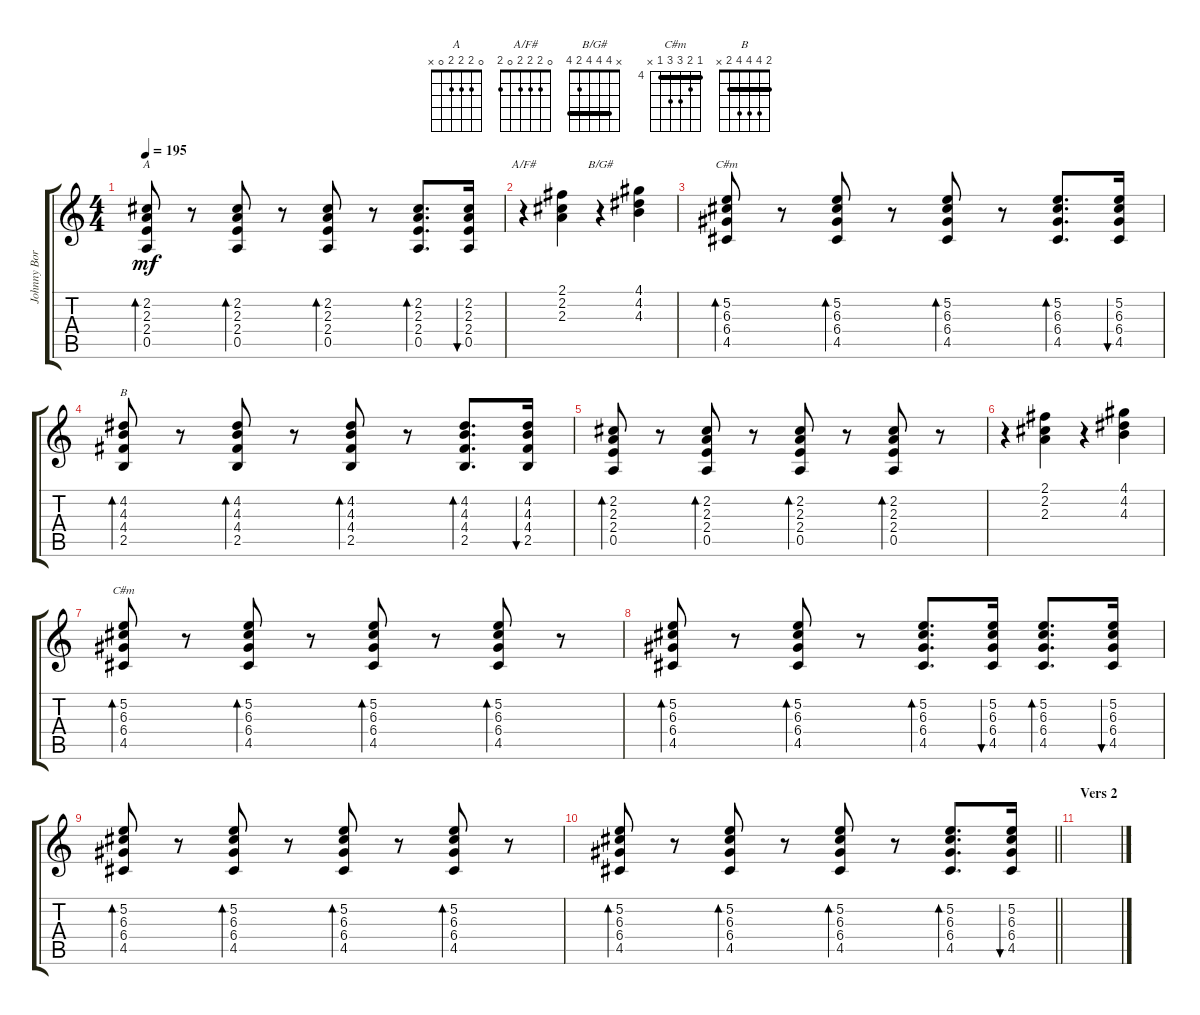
\track ("Johnny Borell (vox, Guitar)" "Johnny Bor") {instrument acousticguitarsteel}
\staff {score tabs}
\tuning (E4 B3 G3 D3 A2 E2) {hide}
\chord ("A" 0 2 2 2 0 x)
\chord ("A/F#" 0 2 2 2 0 2)
\chord ("B/G#" x 4 4 4 2 4) {barre 4}
\chord ("C#m" x 5 6 6 4 x) {firstfret 4}
\chord ("B" 2 4 4 4 2 x) {barre 2}
\chord ("C#m" 4 5 6 6 4 x) {firstfret 4 barre 4}
\ts (4 4)
\tempo 195
\clef g2
\ks c
(2.2 2.3 2.4 0.5).8{bd 60 ch "A" dy mf} r.8 (2.2 2.3 2.4 0.5).8{bd 60} r.8 (2.2 2.3 2.4 0.5).8{bd 60} r.8 (2.2 2.3 2.4 0.5).8{d bd 60} (2.2 2.3 2.4 0.5).16{bu 60} |
r.4{ch "A/F#"} (2.1 2.2 2.3).4 r.4{ch "B/G#"} (4.1 4.2 4.3).4 |
(5.2 6.3 6.4 4.5).8{bd 30 ch "C#m"} r.8 (5.2 6.3 6.4 4.5).8{bd 30} r.8 (5.2 6.3 6.4 4.5).8{bd 30} r.8 (5.2 6.3 6.4 4.5).8{d bd 30} (5.2 6.3 6.4 4.5).16{bu 60} |
(4.2 4.3 4.4 2.5).8{bd 60 ch "B"} r.8 (4.2 4.3 4.4 2.5).8{bd 60} r.8 (4.2 4.3 4.4 2.5).8{bd 60} r.8 (4.2 4.3 4.4 2.5).8{d bd 60} (4.2 4.3 4.4 2.5).16{bu 60} |
(2.2 2.3 2.4 0.5).8{bd 60} r.8 (2.2 2.3 2.4 0.5).8{bd 60} r.8 (2.2 2.3 2.4 0.5).8{bd 60} r.8 (2.2 2.3 2.4 0.5).8{bd 60} r.8 |
r.4 (2.1 2.2 2.3).4 r.4 (4.1 4.2 4.3).4 |
(5.2 6.3 6.4 4.5).8{bd 30 ch "C#m"} r.8 (5.2 6.3 6.4 4.5).8{bd 30} r.8 (5.2 6.3 6.4 4.5).8{bd 30} r.8 (5.2 6.3 6.4 4.5).8{bd 30} r.8 |
(5.2 6.3 6.4 4.5).8{bd 30} r.8 (5.2 6.3 6.4 4.5).8{bd 30} r.8 (5.2 6.3 6.4 4.5).8{d bd 30} (5.2 6.3 6.4 4.5).16{bu 60} (5.2 6.3 6.4 4.5).8{d bd 30} (5.2 6.3 6.4 4.5).16{bu 60} |
(5.2 6.3 6.4 4.5).8{bd 30} r.8 (5.2 6.3 6.4 4.5).8{bd 30} r.8 (5.2 6.3 6.4 4.5).8{bd 30} r.8 (5.2 6.3 6.4 4.5).8{bd 30} r.8 |
\barLineRight lightlight
(5.2 6.3 6.4 4.5).8{bd 30} r.8 (5.2 6.3 6.4 4.5).8{bd 30} r.8 (5.2 6.3 6.4 4.5).8{bd 30} r.8 (5.2 6.3 6.4 4.5).8{d bd 30} (5.2 6.3 6.4 4.5).16{bu 60} |
\section ("" "Vers 2")
